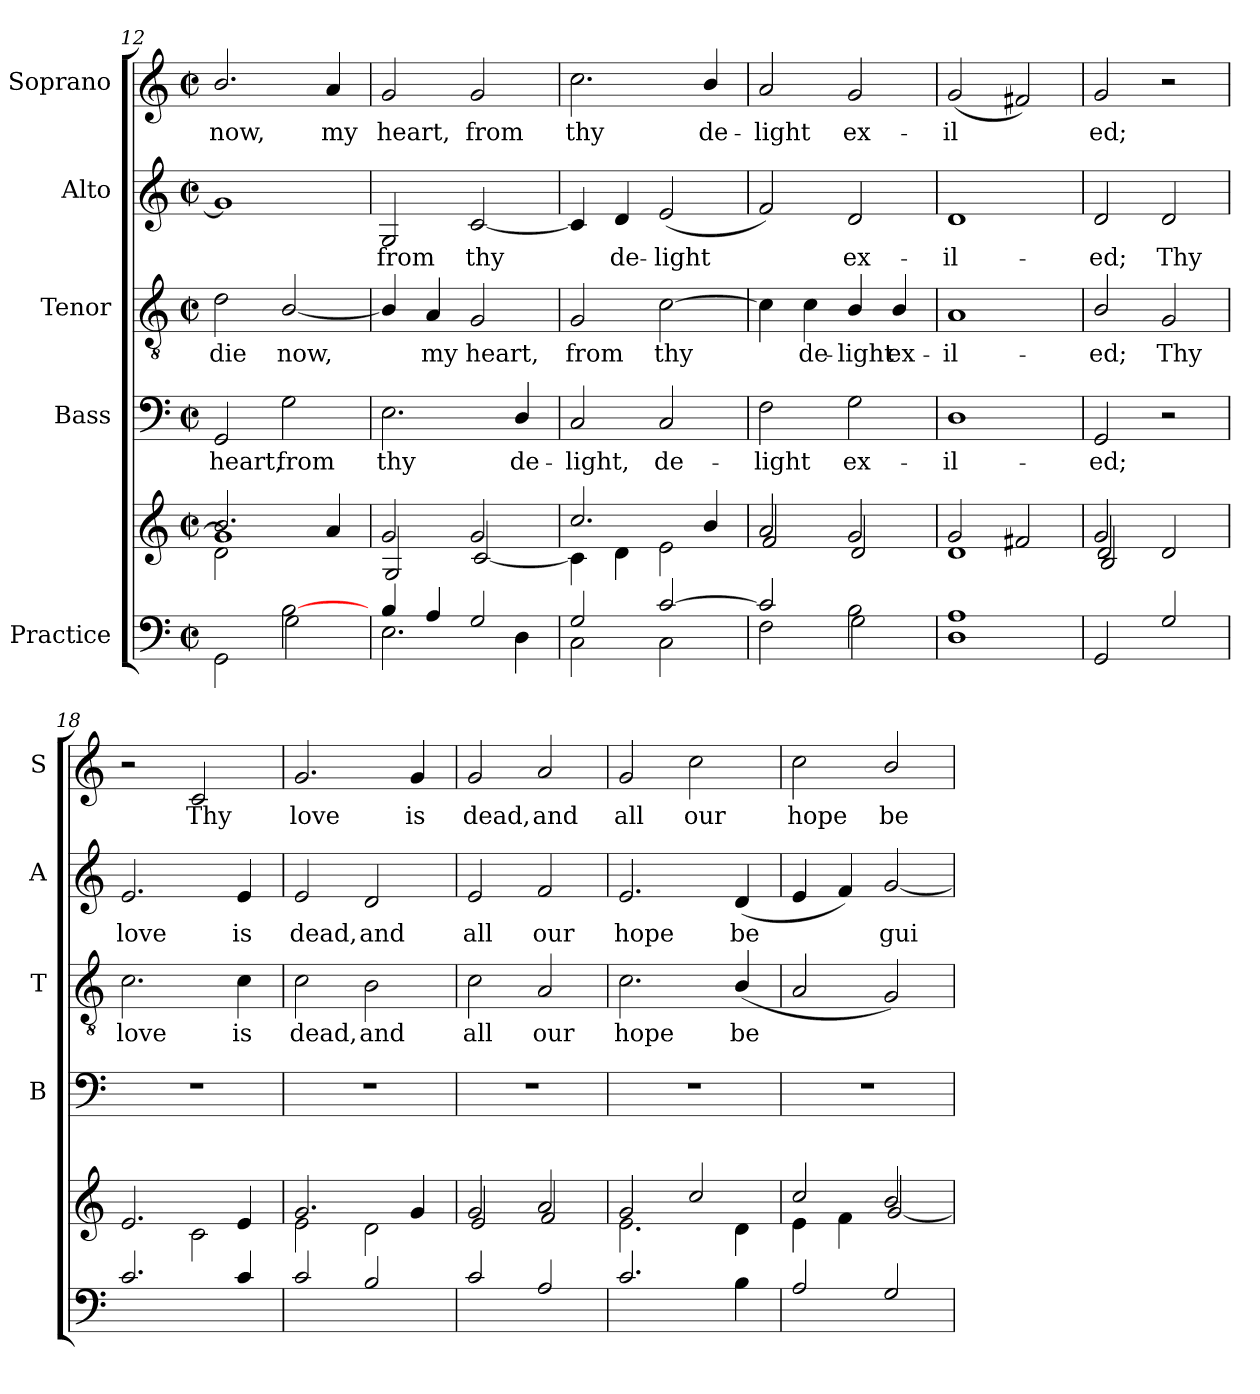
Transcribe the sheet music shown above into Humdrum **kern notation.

**kern	**kern	**kern	**text	**kern	**text	**kern	**text	**kern	**text
*part5	*part5	*part4	*part4	*part3	*part3	*part2	*part2	*part1	*part1
*staff6	*staff5	*staff4	*staff4	*staff3	*staff3	*staff2	*staff2	*staff1	*staff1
*I"Practice	*	*I"Bass	*	*I"Tenor	*	*I"Alto	*	*I"Soprano	*
*	*	*I'B	*	*I'T	*	*I'A	*	*I'S	*
*clefF4	*clefG2	*clefF4	*	*clefGv2	*	*clefG2	*	*clefG2	*
*k[]	*k[]	*k[]	*	*k[]	*	*k[]	*	*k[]	*
*C:	*C:	*C:	*	*C:	*	*C:	*	*C:	*
*M2/2	*M2/2	*M2/2	*	*M2/2	*	*M2/2	*	*M2/2	*
*met(c|)	*met(c|)	*met(c|)	*	*met(c|)	*	*met(c|)	*	*met(c|)	*
=12	=12	=12	=12	=12	=12	=12	=12	=12	=12
*^	*^	*	*	*	*	*	*	*	*
*	*	*	*^	*	*	*	*	*	*	*	*
!	!	!	!	!	!	!LO:LY:b	!	!LO:LY:b	!	!	!	!LO:LY:b
2ryy	2GG\	2.b/	1g]	2d\	2GG/	heart,	2d\	die	1g]	.	2.b/	now,
!	!	!	!	!	!	!LO:LY:b	!	!LO:LY:b	!	!	!	!
[2B\	2G\	.	.	2ryy	2G\	from	[2B/	now,	.	.	.	.
!	!	!	!	!	!	!	!	!	!	!	!	!LO:LY:b
.	.	4a/	.	.	.	.	.	.	.	.	4a/	my
*	*	*	*v	*v	*	*	*	*	*	*	*	*
=13	=13	=13	=13	=13	=13	=13	=13	=13	=13	=13	=13
!	!	!	!	!	!LO:LY:b	!	!	!	!LO:LY:b	!	!LO:LY:b
4B/	2.E\	2g/	2G/	2.E\	thy	4B/]	.	2G/	from	2g/	heart,
!	!	!	!	!	!	!	!LO:LY:b	!	!	!	!
4A/	.	.	.	.	.	4A/	my	.	.	.	.
!	!	!	!	!	!	!	!LO:LY:b	!	!LO:LY:b	!	!LO:LY:b
2G/	.	2g/	[>2c/	.	.	2G/	heart,	[2c/	thy	2g/	from
!	!	!	!	!	!LO:LY:b	!	!	!	!	!	!
.	4D\	.	.	4D/	de-	.	.	.	.	.	.
=14	=14	=14	=14	=14	=14	=14	=14	=14	=14	=14	=14
!	!	!	!	!	!LO:LY:b	!	!LO:LY:b	!	!	!	!LO:LY:b
2G/	2C\	2.cc/	4c\]	2C/	-light,	2G/	from	4c/]	.	2.cc\	thy
!	!	!	!	!	!	!	!	!	!LO:LY:b	!	!
.	.	.	4d\	.	.	.	.	4d/	de-	.	.
!	!	!	!	!	!LO:LY:b	!	!LO:LY:b	!	!LO:LY:b	!	!
[>2c/	2C\	.	2e\	2C/	de-	[2c\	thy	(<2e/	-light	.	.
!	!	!	!	!	!	!	!	!	!	!	!LO:LY:b
.	.	4b/	.	.	.	.	.	.	.	4b/	de-
=15	=15	=15	=15	=15	=15	=15	=15	=15	=15	=15	=15
!	!	!	!	!	!LO:LY:b	!	!	!	!	!	!LO:LY:b
2c/]	2F\	2a/	2f/	2F\	-light	4c\]	.	2f/)	.	2a/	-light
!	!	!	!	!	!	!	!LO:LY:b	!	!	!	!
.	.	.	.	.	.	4c\	de-	.	.	.	.
!	!	!	!	!	!LO:LY:b	!	!LO:LY:b	!	!LO:LY:b	!	!LO:LY:b
2B\	2G\	2g/	2d/	2G\	ex-	4B/	-light	2d/	ex-	2g/	ex-
!	!	!	!	!	!	!	!LO:LY:b	!	!	!	!
.	.	.	.	.	.	4B/	ex-	.	.	.	.
=16	=16	=16	=16	=16	=16	=16	=16	=16	=16	=16	=16
!	!	!	!	!	!LO:LY:b	!	!LO:LY:b	!	!LO:LY:b	!	!LO:LY:b
1A	1D	2g/	1d	1D	-il-	1A	-il-	1d	-il-	(<2g/	-il­
.	.	2f#X/	.	.	.	.	.	.	.	2f#X/)	.
=17	=17	=17	=17	=17	=17	=17	=17	=17	=17	=17	=17
*	*	*	*^	*	*	*	*	*	*	*	*
!	!	!	!	!	!	!LO:LY:b	!	!LO:LY:b	!	!LO:LY:b	!	!LO:LY:b
2ryy	2GG/	2g/	2d/	2B/	2GG/	-ed;	2B/	-ed;	2d/	-ed;	2g/	ed;
!	!	!	!	!	!	!	!	!LO:LY:b	!	!LO:LY:b	!	!
2G/	2ryy	2ryy	2d/	2ryy	2r	.	2G/	Thy	2d/	Thy	2r	.
=18	=18	=18	=18	=18	=18	=18	=18	=18	=18	=18	=18	=18
!	!	!	!	!	!	!	!	!LO:LY:b	!	!LO:LY:b	!	!
*	*	*	*v	*v	*	*	*	*	*	*	*	*
2.c/	1ryy	2ryy	2.e/	1r	.	2.c\	love	2.e/	love	2r	.
!	!	!	!	!	!	!	!	!	!	!	!LO:LY:b
.	.	2c\	.	.	.	.	.	.	.	2c/	Thy
!	!	!	!	!	!	!	!LO:LY:b	!	!LO:LY:b	!	!
4c/	.	.	4e/	.	.	4c\	is	4e/	is	.	.
!!LO:PB:g=z
=19	=19	=19	=19	=19	=19	=19	=19	=19	=19	=19	=19
!	!	!	!	!	!	!	!LO:LY:b	!	!LO:LY:b	!	!LO:LY:b
2c/	1ryy	2.g/	2e\	1r	.	2c\	dead,	2e/	dead,	2.g/	love
!	!	!	!	!	!	!	!LO:LY:b	!	!LO:LY:b	!	!
2B/	.	.	2d\	.	.	2B\	and	2d/	and	.	.
!	!	!	!	!	!	!	!	!	!	!	!LO:LY:b
.	.	4g/	.	.	.	.	.	.	.	4g/	is
=20	=20	=20	=20	=20	=20	=20	=20	=20	=20	=20	=20
!	!	!	!	!	!	!	!LO:LY:b	!	!LO:LY:b	!	!LO:LY:b
2c/	1ryy	2g/	2e/	1r	.	2c\	all	2e/	all	2g/	dead,
!	!	!	!	!	!	!	!LO:LY:b	!	!LO:LY:b	!	!LO:LY:b
2A/	.	2a/	2f/	.	.	2A/	our	2f/	our	2a/	and
=21	=21	=21	=21	=21	=21	=21	=21	=21	=21	=21	=21
!	!	!	!	!	!	!	!LO:LY:b	!	!LO:LY:b	!	!LO:LY:b
2.c/	1ryy	2g/	2.e\	1r	.	2.c\	hope	2.e/	hope	2g/	all
!	!	!	!	!	!	!	!	!	!	!	!LO:LY:b
.	.	2cc/	.	.	.	.	.	.	.	2cc\	our
!	!	!	!	!	!	!	!LO:LY:b	!	!LO:LY:b	!	!
4B\	.	.	4d\	.	.	(<4B/	be­	(<4d/	be­	.	.
=22	=22	=22	=22	=22	=22	=22	=22	=22	=22	=22	=22
!	!	!	!	!	!	!	!	!	!	!	!LO:LY:b
2A/	1ryy	2cc/	4e\	1r	.	2A/	.	4e/	.	2cc\	hope
.	.	.	4f\	.	.	.	.	4f/)	.	.	.
!	!	!	!	!	!	!	!	!	!LO:LY:b	!	!LO:LY:b
2G/	.	2b/	[>2g/	.	.	2G/)	.	[2g/	gui­	2b/	be-
*v	*v	*	*	*	*	*	*	*	*	*	*
*	*v	*v	*	*	*	*	*	*	*	*
=	=	=	=	=	=	=	=	=	=
*-	*-	*-	*-	*-	*-	*-	*-	*-	*-
